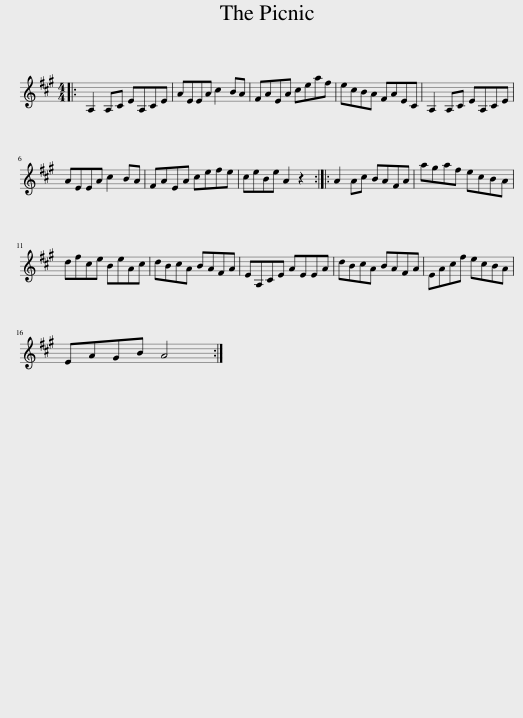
X:1
L:1/8
M:4/4
I:linebreak $
K:A
V:1 treble
V:1
|: A,2 A,C EA,CE | AEEA c2 BA | FAEA ceaf | ecBA FAEC | A,2 A,C EA,CE |$ %5
 AEEA c2 BA | FAEA cefe | ceBe A2 z2 :: A2 Ac BAFA | agaf ecBA |$ %10
 dfce BeAc | dBcA BAFA | EA,CE AEEA | dBcA BAFA | EAcf ecBA |$ %15
 EAGB A4 :| %16
